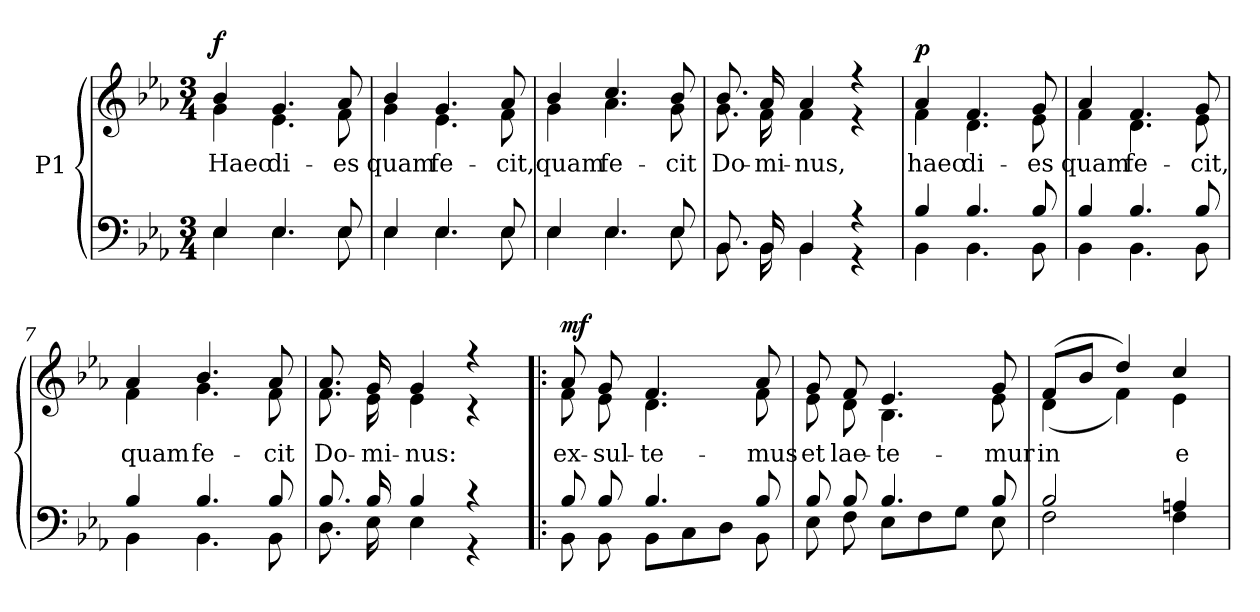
**kern	**kern	**text	**dynam
*part1	*part1	*part1	*part1
*staff2	*staff1	*staff1	*staff1/2
*I"P1	*	*	*
!!LO:PB:g=z
*clefF4	*clefG2	*	*
*k[b-e-a-]	*k[b-e-a-]	*	*
*E-:	*E-:	*	*
*M3/4	*M3/4	*	*
*MM120	*MM120	*	*
=1	=1	=1	=1
*^	*	*	*
!	!	!LO:TX:a:B:t=Allegro	!	!
!	!	!	!LO:LY:b:color=#000000	!
*	*	*^	*	*
4E-i/	4E-i\	4b-i/	4gi\	Haec	f
!	!	!	!	!LO:LY:b:color=#000000	!
4.E-i/	4.E-i\	4.gi/	4.e-i\	di-	.
!	!	!	!	!LO:LY:b:color=#000000	!
8E-i/	8E-i\	8a-i/	8fi\	-es	.
=2	=2	=2	=2	=2	=2
!	!	!	!	!LO:LY:b:color=#000000	!
4E-i/	4E-i\	4b-i/	4gi\	quam	.
!	!	!	!	!LO:LY:b:color=#000000	!
4.E-i/	4.E-i\	4.gi/	4.e-i\	fe-	.
!	!	!	!	!LO:LY:b:color=#000000	!
8E-i/	8E-i\	8a-i/	8fi\	-cit,	.
=3	=3	=3	=3	=3	=3
!	!	!	!	!LO:LY:b:color=#000000	!
4E-i/	4E-i\	4b-i/	4gi\	quam	.
!	!	!	!	!LO:LY:b:color=#000000	!
4.E-i/	4.E-i\	4.cci/	4.a-i\	fe-	.
!	!	!	!	!LO:LY:b:color=#000000	!
8E-i/	8E-i\	8b-i/	8gi\	-cit	.
=4	=4	=4	=4	=4	=4
!	!	!	!	!LO:LY:b:color=#000000	!
8.BB-i/	8.BB-i\	8.b-i/	8.gi\	Do-	.
!	!	!	!	!LO:LY:b:color=#000000	!
16BB-i/	16BB-i\	16a-i/	16fi\	-mi-	.
!	!	!	!	!LO:LY:b:color=#000000	!
4BB-i/	4BB-i\	4a-i/	4fi\	-nus,	.
4r	4r	4r	4r	.	.
!!LO:LB:g=z	!!
=5	=5	=5	=5	=5	=5
!	!	!	!	!LO:LY:b:color=#000000	!
4B-i/	4BB-i\	4a-i/	4fi\	haec	p
!	!	!	!	!LO:LY:b:color=#000000	!
4.B-i/	4.BB-i\	4.fi/	4.di\	di-	.
!	!	!	!	!LO:LY:b:color=#000000	!
8B-i/	8BB-i\	8gi/	8e-i\	-es	.
=6	=6	=6	=6	=6	=6
!	!	!	!	!LO:LY:b:color=#000000	!
4B-i/	4BB-i\	4a-i/	4fi\	quam	.
!	!	!	!	!LO:LY:b:color=#000000	!
4.B-i/	4.BB-i\	4.fi/	4.di\	fe-	.
!	!	!	!	!LO:LY:b:color=#000000	!
8B-i/	8BB-i\	8gi/	8e-i\	-cit,	.
=7	=7	=7	=7	=7	=7
!	!	!	!	!LO:LY:b:color=#000000	!
4B-i/	4BB-i\	4a-i/	4fi\	quam	.
!	!	!	!	!LO:LY:b:color=#000000	!
4.B-i/	4.BB-i\	4.b-i/	4.gi\	fe-	.
!	!	!	!	!LO:LY:b:color=#000000	!
8B-i/	8BB-i\	8a-i/	8fi\	-cit	.
=8	=8	=8	=8	=8	=8
!	!	!	!	!LO:LY:b:color=#000000	!
8.B-i/	8.Di\	8.a-i/	8.fi\	Do-	.
!	!	!	!	!LO:LY:b:color=#000000	!
16B-i/	16E-i\	16gi/	16e-i\	-mi-	.
!	!	!	!	!LO:LY:b:color=#000000	!
4B-i/	4E-i\	4gi/	4e-i\	-nus:	.
4r	4r	4r	4r	.	.
!!LO:LB:g=z	!!
=9!|:	=9!|:	=9!|:	=9!|:	=9!|:	=9!|:
!	!	!	!	!LO:LY:b:color=#000000	!
8B-i/	8BB-i\	8a-i/	8fi\	ex-	mf
!	!	!	!	!LO:LY:b:color=#000000	!
8B-i/	8BB-i\	8gi/	8e-i\	-sul-	.
!	!	!	!	!LO:LY:b:color=#000000	!
4.B-i/	8BB-i\L	4.fi/	4.di\	-te-	.
.	8Ci\	.	.	.	.
.	8Di\J	.	.	.	.
!	!	!	!	!LO:LY:b:color=#000000	!
8B-i/	8BB-i\	8a-i/	8fi\	-mus	.
=10	=10	=10	=10	=10	=10
!	!	!	!	!LO:LY:b:color=#000000	!
8B-i/	8E-i\	8gi/	8e-i\	et	.
!	!	!	!	!LO:LY:b:color=#000000	!
8B-i/	8Fi\	8fi/	8di\	lae-	.
!	!	!	!	!LO:LY:b:color=#000000	!
4.B-i/	8E-i\L	4.e-i/	4.B-i\	-te-	.
.	8Fi\	.	.	.	.
.	8Gi\J	.	.	.	.
!	!	!	!	!LO:LY:b:color=#000000	!
8B-i/	8E-i\	8gi/	8e-i\	-mur	.
=11	=11	=11	=11	=11	=11
!	!	!	!	!LO:LY:b:color=#000000	!
2B-i/	2Fi\	(8fi/L	(4di\	in	.
.	.	8b-i/J	.	.	.
.	.	4ddi/)	4fi\)	.	.
!	!	!	!	!LO:LY:b:color=#000000	!
4Ani/	4Fi\	4cci/	4e-i\	e-	.
*v	*v	*	*	*	*
*	*v	*v	*	*
=	=	=	=
*-	*-	*-	*-
